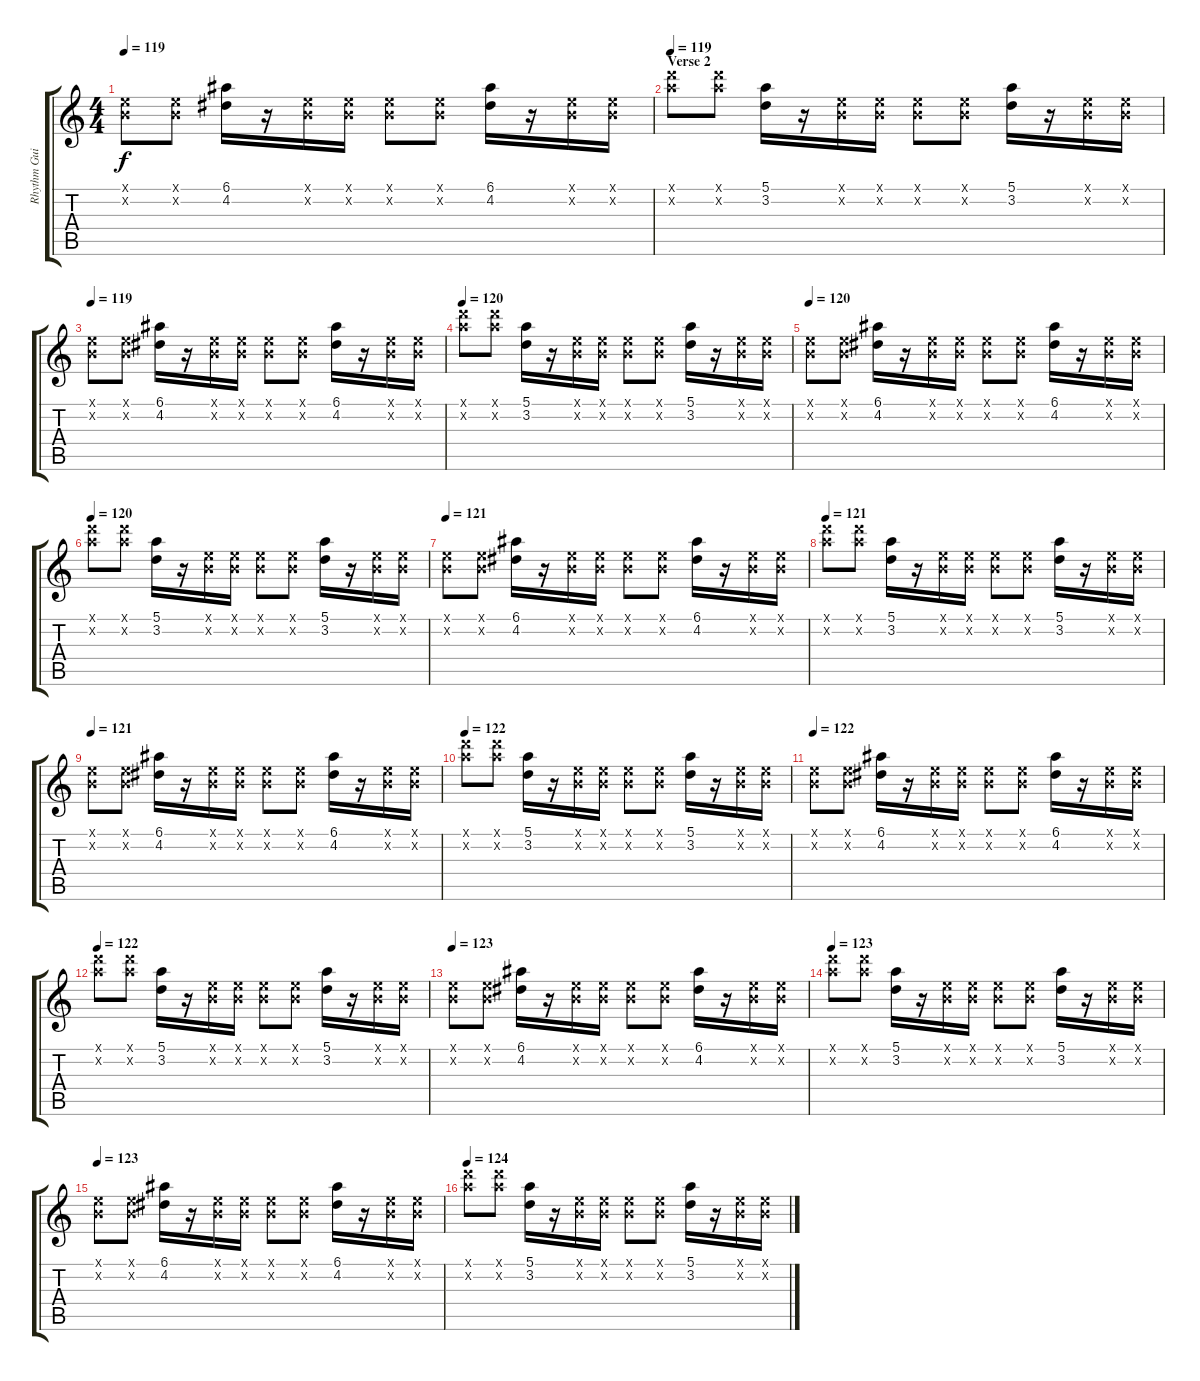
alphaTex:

\track ("Rhythm Guitar 1" "Rhythm Gui") {instrument overdrivenguitar}
\staff {score tabs}
\tuning (E4 B3 G3 D3 A2 D2) {hide}
\ts (4 4)
\tempo 119
\clef g2
\ks c
(0.1{x} 0.2{x}).8{dy f} (0.1{x} 0.2{x}).8 (6.1 4.2).16 r.16 (0.1{x} 0.2{x}).16 (0.1{x} 0.2{x}).16 (0.1{x} 0.2{x}).8 (0.1{x} 0.2{x}).8 (6.1 4.2).16 r.16 (0.1{x} 0.2{x}).16 (0.1{x} 0.2{x}).16 |
\section ("" "Verse 2")
\tempo 119
(10.1{x} 10.2{x}).8 (10.1{x} 10.2{x}).8 (5.1 3.2).16 r.16 (0.1{x} 0.2{x}).16 (0.1{x} 0.2{x}).16 (0.1{x} 0.2{x}).8 (0.1{x} 0.2{x}).8 (5.1 3.2).16 r.16 (0.1{x} 0.2{x}).16 (0.1{x} 0.2{x}).16 |
\tempo 119
(0.1{x} 0.2{x}).8 (0.1{x} 0.2{x}).8 (6.1 4.2).16 r.16 (0.1{x} 0.2{x}).16 (0.1{x} 0.2{x}).16 (0.1{x} 0.2{x}).8 (0.1{x} 0.2{x}).8 (6.1 4.2).16 r.16 (0.1{x} 0.2{x}).16 (0.1{x} 0.2{x}).16 |
\tempo 120
(10.1{x} 10.2{x}).8 (10.1{x} 10.2{x}).8 (5.1 3.2).16 r.16 (0.1{x} 0.2{x}).16 (0.1{x} 0.2{x}).16 (0.1{x} 0.2{x}).8 (0.1{x} 0.2{x}).8 (5.1 3.2).16 r.16 (0.1{x} 0.2{x}).16 (0.1{x} 0.2{x}).16 |
\tempo 120
(0.1{x} 0.2{x}).8 (0.1{x} 0.2{x}).8 (6.1 4.2).16 r.16 (0.1{x} 0.2{x}).16 (0.1{x} 0.2{x}).16 (0.1{x} 0.2{x}).8 (0.1{x} 0.2{x}).8 (6.1 4.2).16 r.16 (0.1{x} 0.2{x}).16 (0.1{x} 0.2{x}).16 |
\tempo 120
(10.1{x} 10.2{x}).8 (10.1{x} 10.2{x}).8 (5.1 3.2).16 r.16 (0.1{x} 0.2{x}).16 (0.1{x} 0.2{x}).16 (0.1{x} 0.2{x}).8 (0.1{x} 0.2{x}).8 (5.1 3.2).16 r.16 (0.1{x} 0.2{x}).16 (0.1{x} 0.2{x}).16 |
\tempo 121
(0.1{x} 0.2{x}).8 (0.1{x} 0.2{x}).8 (6.1 4.2).16 r.16 (0.1{x} 0.2{x}).16 (0.1{x} 0.2{x}).16 (0.1{x} 0.2{x}).8 (0.1{x} 0.2{x}).8 (6.1 4.2).16 r.16 (0.1{x} 0.2{x}).16 (0.1{x} 0.2{x}).16 |
\tempo 121
(10.1{x} 10.2{x}).8 (10.1{x} 10.2{x}).8 (5.1 3.2).16 r.16 (0.1{x} 0.2{x}).16 (0.1{x} 0.2{x}).16 (0.1{x} 0.2{x}).8 (0.1{x} 0.2{x}).8 (5.1 3.2).16 r.16 (0.1{x} 0.2{x}).16 (0.1{x} 0.2{x}).16 |
\tempo 121
(0.1{x} 0.2{x}).8 (0.1{x} 0.2{x}).8 (6.1 4.2).16 r.16 (0.1{x} 0.2{x}).16 (0.1{x} 0.2{x}).16 (0.1{x} 0.2{x}).8 (0.1{x} 0.2{x}).8 (6.1 4.2).16 r.16 (0.1{x} 0.2{x}).16 (0.1{x} 0.2{x}).16 |
\tempo 122
(10.1{x} 10.2{x}).8 (10.1{x} 10.2{x}).8 (5.1 3.2).16 r.16 (0.1{x} 0.2{x}).16 (0.1{x} 0.2{x}).16 (0.1{x} 0.2{x}).8 (0.1{x} 0.2{x}).8 (5.1 3.2).16 r.16 (0.1{x} 0.2{x}).16 (0.1{x} 0.2{x}).16 |
\tempo 122
(0.1{x} 0.2{x}).8 (0.1{x} 0.2{x}).8 (6.1 4.2).16 r.16 (0.1{x} 0.2{x}).16 (0.1{x} 0.2{x}).16 (0.1{x} 0.2{x}).8 (0.1{x} 0.2{x}).8 (6.1 4.2).16 r.16 (0.1{x} 0.2{x}).16 (0.1{x} 0.2{x}).16 |
\tempo 122
(10.1{x} 10.2{x}).8 (10.1{x} 10.2{x}).8 (5.1 3.2).16 r.16 (0.1{x} 0.2{x}).16 (0.1{x} 0.2{x}).16 (0.1{x} 0.2{x}).8 (0.1{x} 0.2{x}).8 (5.1 3.2).16 r.16 (0.1{x} 0.2{x}).16 (0.1{x} 0.2{x}).16 |
\tempo 123
(0.1{x} 0.2{x}).8 (0.1{x} 0.2{x}).8 (6.1 4.2).16 r.16 (0.1{x} 0.2{x}).16 (0.1{x} 0.2{x}).16 (0.1{x} 0.2{x}).8 (0.1{x} 0.2{x}).8 (6.1 4.2).16 r.16 (0.1{x} 0.2{x}).16 (0.1{x} 0.2{x}).16 |
\tempo 123
(10.1{x} 10.2{x}).8 (10.1{x} 10.2{x}).8 (5.1 3.2).16 r.16 (0.1{x} 0.2{x}).16 (0.1{x} 0.2{x}).16 (0.1{x} 0.2{x}).8 (0.1{x} 0.2{x}).8 (5.1 3.2).16 r.16 (0.1{x} 0.2{x}).16 (0.1{x} 0.2{x}).16 |
\tempo 123
(0.1{x} 0.2{x}).8 (0.1{x} 0.2{x}).8 (6.1 4.2).16 r.16 (0.1{x} 0.2{x}).16 (0.1{x} 0.2{x}).16 (0.1{x} 0.2{x}).8 (0.1{x} 0.2{x}).8 (6.1 4.2).16 r.16 (0.1{x} 0.2{x}).16 (0.1{x} 0.2{x}).16 |
\tempo 124
(10.1{x} 10.2{x}).8 (10.1{x} 10.2{x}).8 (5.1 3.2).16 r.16 (0.1{x} 0.2{x}).16 (0.1{x} 0.2{x}).16 (0.1{x} 0.2{x}).8 (0.1{x} 0.2{x}).8 (5.1 3.2).16 r.16 (0.1{x} 0.2{x}).16 (0.1{x} 0.2{x}).16
